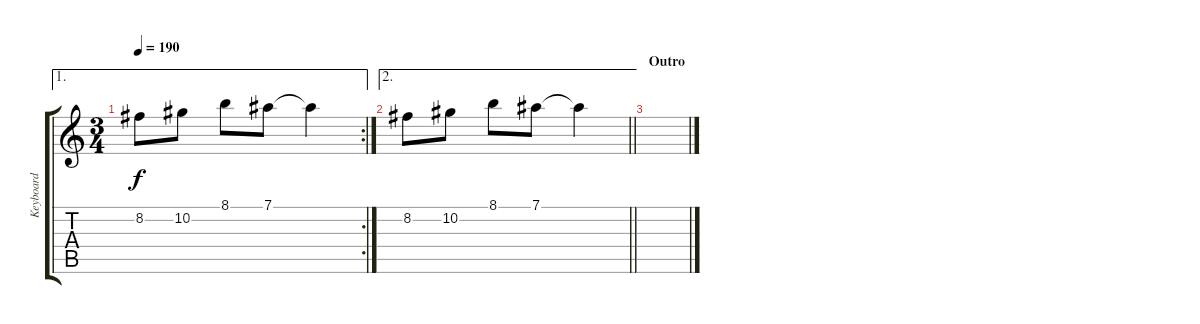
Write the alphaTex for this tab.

\track ("Keyboard" "Keyboard") {instrument tremolostrings}
\staff {score tabs}
\tuning (Eb5 Bb4 Gb4 Db4 Ab3 Eb3) {hide}
\ae 1
\rc 2
\ts (3 4)
\tempo 190
\clef g2
\ks c
8.2.8{dy f} 10.2.8 8.1.8 7.1.8 7.1{t}.4 |
\ae 2
\barLineRight lightlight
8.2.8 10.2.8 8.1.8 7.1.8 7.1{t}.4 |
\section ("" "Outro")
